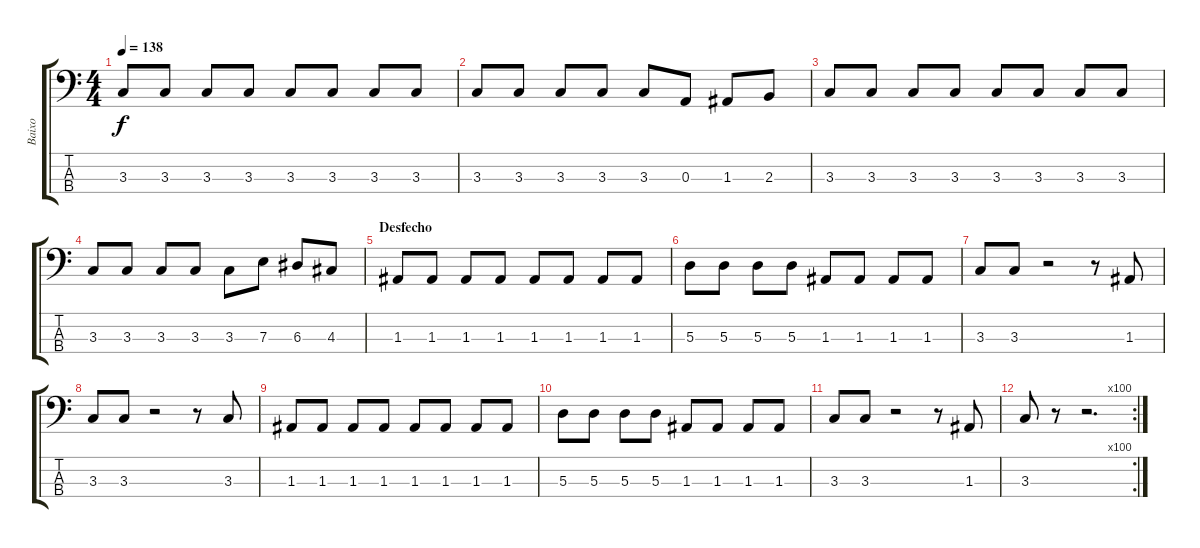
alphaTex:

\track ("Baixo" "Baixo") {instrument synthbass1}
\staff {score tabs}
\tuning (G2 D2 A1 E1) {hide}
\ts (4 4)
\tempo 138
\clef f4
\ks c
3.3.8{dy f} 3.3.8 3.3.8 3.3.8 3.3.8 3.3.8 3.3.8 3.3.8 |
3.3.8 3.3.8 3.3.8 3.3.8 3.3.8 0.3.8 1.3.8 2.3.8 |
3.3.8 3.3.8 3.3.8 3.3.8 3.3.8 3.3.8 3.3.8 3.3.8 |
3.3.8 3.3.8 3.3.8 3.3.8 3.3.8 7.3.8 6.3.8 4.3.8 |
\section ("" "Desfecho")
1.3.8 1.3.8 1.3.8 1.3.8 1.3.8 1.3.8 1.3.8 1.3.8 |
5.3.8 5.3.8 5.3.8 5.3.8 1.3.8 1.3.8 1.3.8 1.3.8 |
3.3.8 3.3.8 r.2 r.8 1.3.8 |
3.3.8 3.3.8 r.2 r.8 3.3.8 |
1.3.8 1.3.8 1.3.8 1.3.8 1.3.8 1.3.8 1.3.8 1.3.8 |
5.3.8 5.3.8 5.3.8 5.3.8 1.3.8 1.3.8 1.3.8 1.3.8 |
3.3.8 3.3.8 r.2 r.8 1.3.8 |
\rc 100
3.3.8 r.8 r.2{d}
